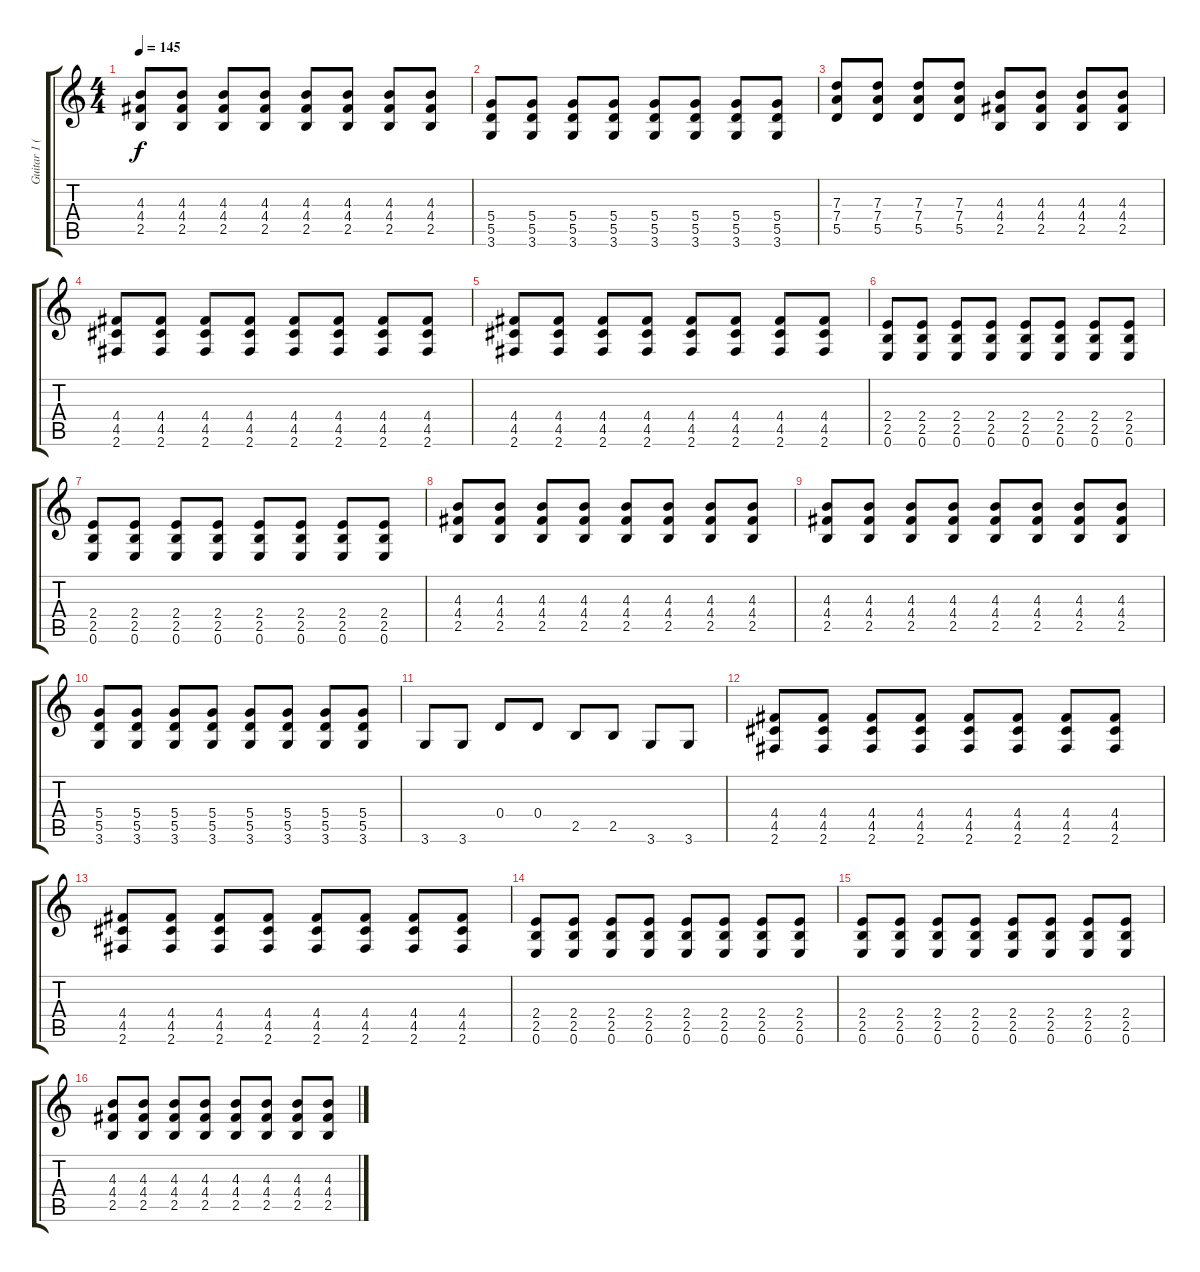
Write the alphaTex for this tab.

\track ("Guitar 1 (Rhythm)" "Guitar 1 (") {instrument distortionguitar}
\staff {score tabs}
\tuning (E4 B3 G3 D3 A2 E2) {hide}
\ts (4 4)
\tempo 145
\clef g2
\ks c
(4.3 4.4 2.5).8{dy f} (4.3 4.4 2.5).8 (4.3 4.4 2.5).8 (4.3 4.4 2.5).8 (4.3 4.4 2.5).8 (4.3 4.4 2.5).8 (4.3 4.4 2.5).8 (4.3 4.4 2.5).8 |
(5.4 5.5 3.6).8 (5.4 5.5 3.6).8 (5.4 5.5 3.6).8 (5.4 5.5 3.6).8 (5.4 5.5 3.6).8 (5.4 5.5 3.6).8 (5.4 5.5 3.6).8 (5.4 5.5 3.6).8 |
(7.3 7.4 5.5).8 (7.3 7.4 5.5).8 (7.3 7.4 5.5).8 (7.3 7.4 5.5).8 (4.3 4.4 2.5).8 (4.3 4.4 2.5).8 (4.3 4.4 2.5).8 (4.3 4.4 2.5).8 |
(4.4 4.5 2.6).8 (4.4 4.5 2.6).8 (4.4 4.5 2.6).8 (4.4 4.5 2.6).8 (4.4 4.5 2.6).8 (4.4 4.5 2.6).8 (4.4 4.5 2.6).8 (4.4 4.5 2.6).8 |
(4.4 4.5 2.6).8 (4.4 4.5 2.6).8 (4.4 4.5 2.6).8 (4.4 4.5 2.6).8 (4.4 4.5 2.6).8 (4.4 4.5 2.6).8 (4.4 4.5 2.6).8 (4.4 4.5 2.6).8 |
(2.4 2.5 0.6).8 (2.4 2.5 0.6).8 (2.4 2.5 0.6).8 (2.4 2.5 0.6).8 (2.4 2.5 0.6).8 (2.4 2.5 0.6).8 (2.4 2.5 0.6).8 (2.4 2.5 0.6).8 |
(2.4 2.5 0.6).8 (2.4 2.5 0.6).8 (2.4 2.5 0.6).8 (2.4 2.5 0.6).8 (2.4 2.5 0.6).8 (2.4 2.5 0.6).8 (2.4 2.5 0.6).8 (2.4 2.5 0.6).8 |
(4.3 4.4 2.5).8 (4.3 4.4 2.5).8 (4.3 4.4 2.5).8 (4.3 4.4 2.5).8 (4.3 4.4 2.5).8 (4.3 4.4 2.5).8 (4.3 4.4 2.5).8 (4.3 4.4 2.5).8 |
(4.3 4.4 2.5).8 (4.3 4.4 2.5).8 (4.3 4.4 2.5).8 (4.3 4.4 2.5).8 (4.3 4.4 2.5).8 (4.3 4.4 2.5).8 (4.3 4.4 2.5).8 (4.3 4.4 2.5).8 |
(5.4 5.5 3.6).8 (5.4 5.5 3.6).8 (5.4 5.5 3.6).8 (5.4 5.5 3.6).8 (5.4 5.5 3.6).8 (5.4 5.5 3.6).8 (5.4 5.5 3.6).8 (5.4 5.5 3.6).8 |
3.6.8 3.6.8 0.4.8 0.4.8 2.5.8 2.5.8 3.6.8 3.6.8 |
(4.4 4.5 2.6).8 (4.4 4.5 2.6).8 (4.4 4.5 2.6).8 (4.4 4.5 2.6).8 (4.4 4.5 2.6).8 (4.4 4.5 2.6).8 (4.4 4.5 2.6).8 (4.4 4.5 2.6).8 |
(4.4 4.5 2.6).8 (4.4 4.5 2.6).8 (4.4 4.5 2.6).8 (4.4 4.5 2.6).8 (4.4 4.5 2.6).8 (4.4 4.5 2.6).8 (4.4 4.5 2.6).8 (4.4 4.5 2.6).8 |
(2.4 2.5 0.6).8 (2.4 2.5 0.6).8 (2.4 2.5 0.6).8 (2.4 2.5 0.6).8 (2.4 2.5 0.6).8 (2.4 2.5 0.6).8 (2.4 2.5 0.6).8 (2.4 2.5 0.6).8 |
(2.4 2.5 0.6).8 (2.4 2.5 0.6).8 (2.4 2.5 0.6).8 (2.4 2.5 0.6).8 (2.4 2.5 0.6).8 (2.4 2.5 0.6).8 (2.4 2.5 0.6).8 (2.4 2.5 0.6).8 |
(4.3 4.4 2.5).8 (4.3 4.4 2.5).8 (4.3 4.4 2.5).8 (4.3 4.4 2.5).8 (4.3 4.4 2.5).8 (4.3 4.4 2.5).8 (4.3 4.4 2.5).8 (4.3 4.4 2.5).8
